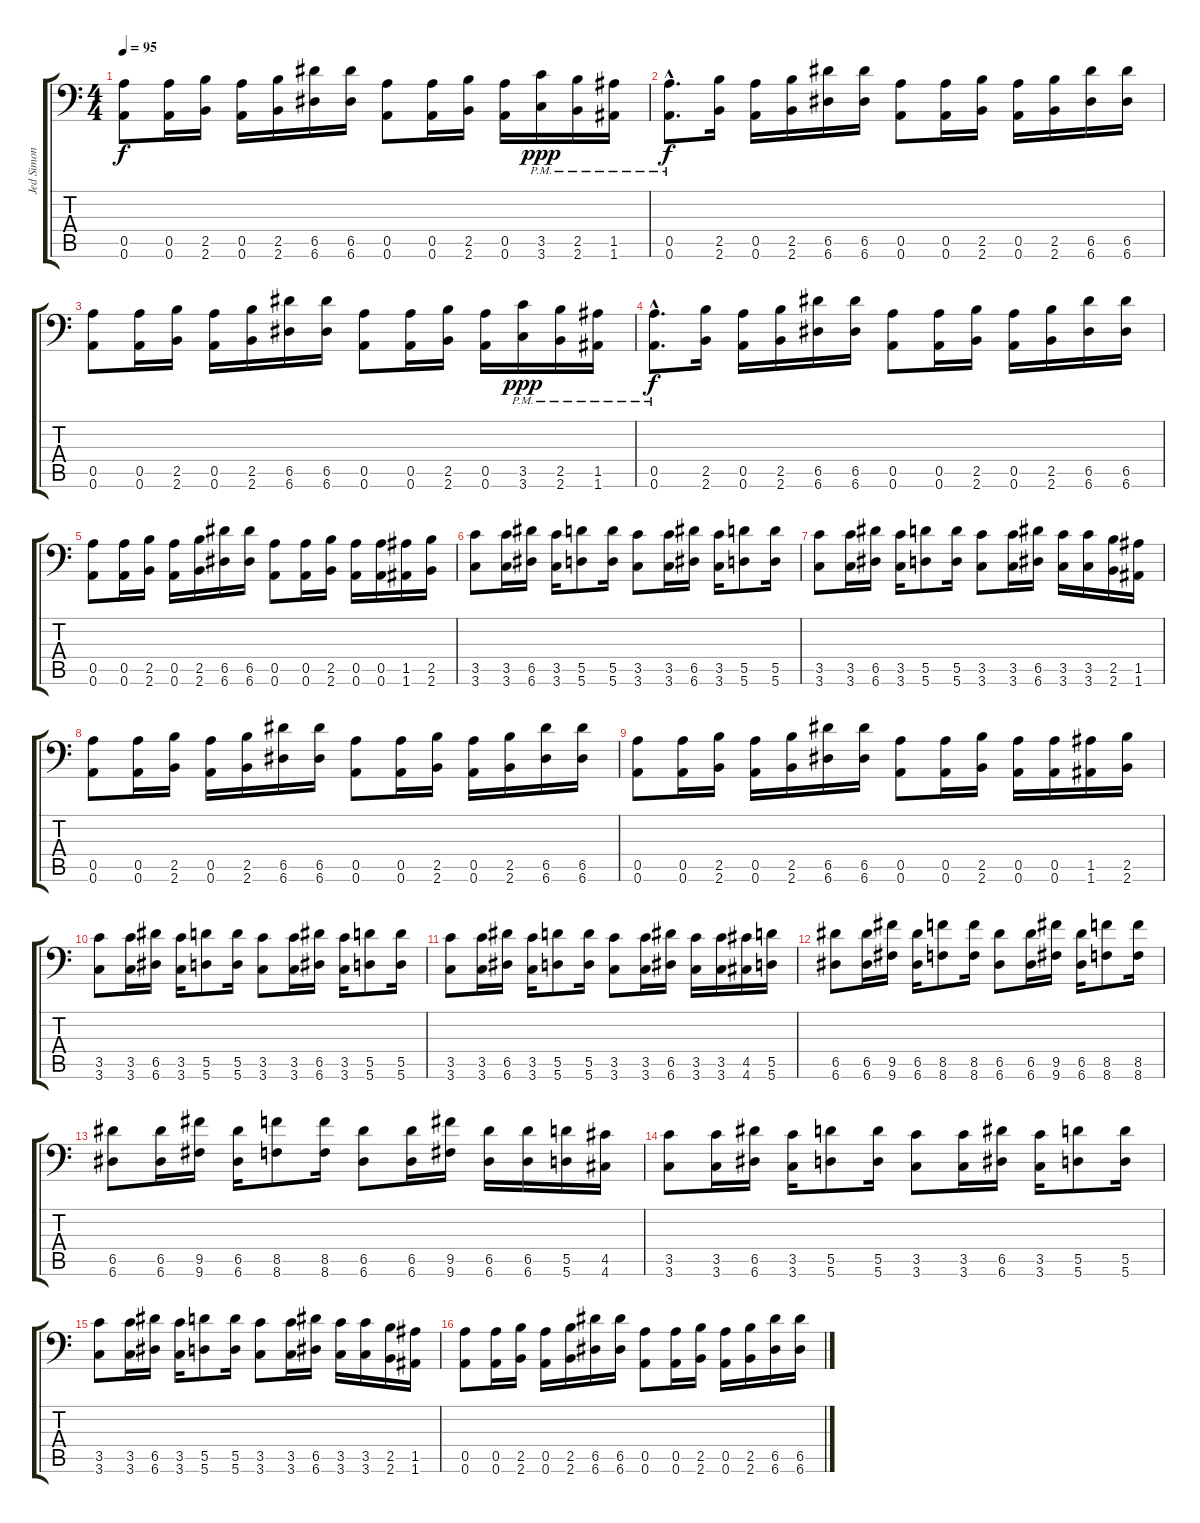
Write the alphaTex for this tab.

\track ("Jed Simon" "Jed Simon") {instrument distortionguitar}
\staff {score tabs}
\tuning (E4 A3 E3 A2 A2 A1) {hide}
\ts (4 4)
\tempo 95
\clef f4
\ks c
(0.5 0.6).8{dy f} (0.5 0.6).16 (2.5 2.6).16 (0.5 0.6).16 (2.5 2.6).16 (6.5 6.6).16 (6.5 6.6).16 (0.5 0.6).8 (0.5 0.6).16 (2.5 2.6).16 (0.5 0.6).16 (3.5{pm} 3.6{pm}).16{dy ppp} (2.5{pm} 2.6{pm}).16 (1.5{pm} 1.6{pm}).16 |
(0.5{hac pm} 0.6{hac pm}).8{d dy f} (2.5 2.6).16 (0.5 0.6).16 (2.5 2.6).16 (6.5 6.6).16 (6.5 6.6).16 (0.5 0.6).8 (0.5 0.6).16 (2.5 2.6).16 (0.5 0.6).16 (2.5 2.6).16 (6.5 6.6).16 (6.5 6.6).16 |
(0.5 0.6).8 (0.5 0.6).16 (2.5 2.6).16 (0.5 0.6).16 (2.5 2.6).16 (6.5 6.6).16 (6.5 6.6).16 (0.5 0.6).8 (0.5 0.6).16 (2.5 2.6).16 (0.5 0.6).16 (3.5{pm} 3.6{pm}).16{dy ppp} (2.5{pm} 2.6{pm}).16 (1.5{pm} 1.6{pm}).16 |
(0.5{hac pm} 0.6{hac pm}).8{d dy f} (2.5 2.6).16 (0.5 0.6).16 (2.5 2.6).16 (6.5 6.6).16 (6.5 6.6).16 (0.5 0.6).8 (0.5 0.6).16 (2.5 2.6).16 (0.5 0.6).16 (2.5 2.6).16 (6.5 6.6).16 (6.5 6.6).16 |
(0.5 0.6).8 (0.5 0.6).16 (2.5 2.6).16 (0.5 0.6).16 (2.5 2.6).16 (6.5 6.6).16 (6.5 6.6).16 (0.5 0.6).8 (0.5 0.6).16 (2.5 2.6).16 (0.5 0.6).16 (0.5 0.6).16 (1.5 1.6).16 (2.5 2.6).16 |
(3.5 3.6).8 (3.5 3.6).16 (6.5 6.6).16 (3.5 3.6).16 (5.5 5.6).8 (5.5 5.6).16 (3.5 3.6).8 (3.5 3.6).16 (6.5 6.6).16 (3.5 3.6).16 (5.5 5.6).8 (5.5 5.6).16 |
(3.5 3.6).8 (3.5 3.6).16 (6.5 6.6).16 (3.5 3.6).16 (5.5 5.6).8 (5.5 5.6).16 (3.5 3.6).8 (3.5 3.6).16 (6.5 6.6).16 (3.5 3.6).16 (3.5 3.6).16 (2.5 2.6).16 (1.5 1.6).16 |
(0.5 0.6).8 (0.5 0.6).16 (2.5 2.6).16 (0.5 0.6).16 (2.5 2.6).16 (6.5 6.6).16 (6.5 6.6).16 (0.5 0.6).8 (0.5 0.6).16 (2.5 2.6).16 (0.5 0.6).16 (2.5 2.6).16 (6.5 6.6).16 (6.5 6.6).16 |
(0.5 0.6).8 (0.5 0.6).16 (2.5 2.6).16 (0.5 0.6).16 (2.5 2.6).16 (6.5 6.6).16 (6.5 6.6).16 (0.5 0.6).8 (0.5 0.6).16 (2.5 2.6).16 (0.5 0.6).16 (0.5 0.6).16 (1.5 1.6).16 (2.5 2.6).16 |
(3.5 3.6).8 (3.5 3.6).16 (6.5 6.6).16 (3.5 3.6).16 (5.5 5.6).8 (5.5 5.6).16 (3.5 3.6).8 (3.5 3.6).16 (6.5 6.6).16 (3.5 3.6).16 (5.5 5.6).8 (5.5 5.6).16 |
(3.5 3.6).8 (3.5 3.6).16 (6.5 6.6).16 (3.5 3.6).16 (5.5 5.6).8 (5.5 5.6).16 (3.5 3.6).8 (3.5 3.6).16 (6.5 6.6).16 (3.5 3.6).16 (3.5 3.6).16 (4.5 4.6).16 (5.5 5.6).16 |
(6.5 6.6).8 (6.5 6.6).16 (9.5 9.6).16 (6.5 6.6).16 (8.5 8.6).8 (8.5 8.6).16 (6.5 6.6).8 (6.5 6.6).16 (9.5 9.6).16 (6.5 6.6).16 (8.5 8.6).8 (8.5 8.6).16 |
(6.5 6.6).8 (6.5 6.6).16 (9.5 9.6).16 (6.5 6.6).16 (8.5 8.6).8 (8.5 8.6).16 (6.5 6.6).8 (6.5 6.6).16 (9.5 9.6).16 (6.5 6.6).16 (6.5 6.6).16 (5.5 5.6).16 (4.5 4.6).16 |
(3.5 3.6).8 (3.5 3.6).16 (6.5 6.6).16 (3.5 3.6).16 (5.5 5.6).8 (5.5 5.6).16 (3.5 3.6).8 (3.5 3.6).16 (6.5 6.6).16 (3.5 3.6).16 (5.5 5.6).8 (5.5 5.6).16 |
(3.5 3.6).8 (3.5 3.6).16 (6.5 6.6).16 (3.5 3.6).16 (5.5 5.6).8 (5.5 5.6).16 (3.5 3.6).8 (3.5 3.6).16 (6.5 6.6).16 (3.5 3.6).16 (3.5 3.6).16 (2.5 2.6).16 (1.5 1.6).16 |
(0.5 0.6).8 (0.5 0.6).16 (2.5 2.6).16 (0.5 0.6).16 (2.5 2.6).16 (6.5 6.6).16 (6.5 6.6).16 (0.5 0.6).8 (0.5 0.6).16 (2.5 2.6).16 (0.5 0.6).16 (2.5 2.6).16 (6.5 6.6).16 (6.5 6.6).16
